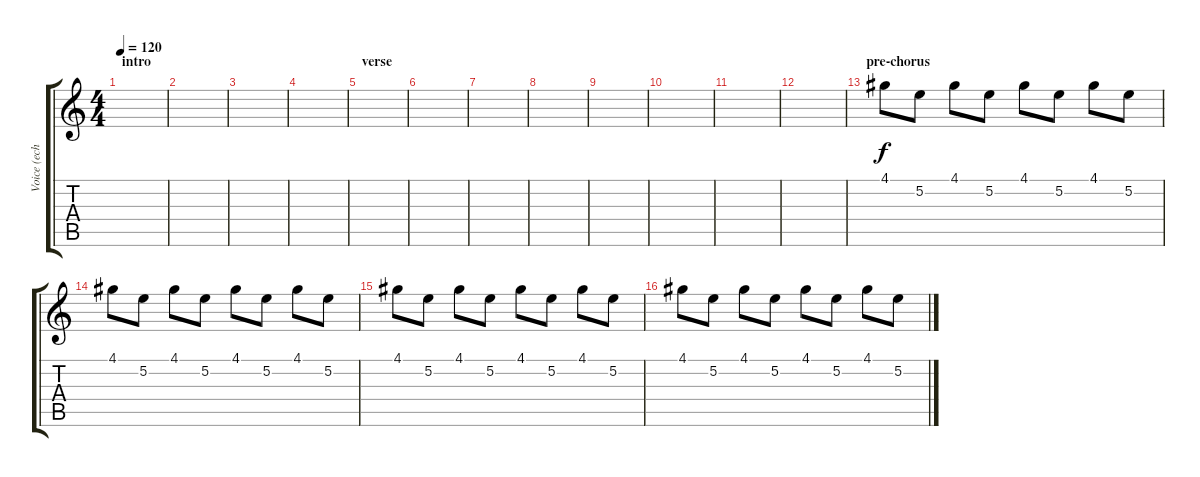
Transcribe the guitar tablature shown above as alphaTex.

\track ("Voice (echos)" "Voice (ech") {instrument overdrivenguitar}
\staff {score tabs}
\tuning (E4 B3 G3 D3 A2 E2) {hide}
\ts (4 4)
\section ("" "intro")
\tempo 120
\clef g2
\ks c
|
|
|
|
\section ("" "verse")
|
|
|
|
|
|
|
|
\section ("" "pre-chorus")
4.1.8 5.2.8 4.1.8 5.2.8 4.1.8 5.2.8 4.1.8 5.2.8 |
4.1.8 5.2.8 4.1.8 5.2.8 4.1.8 5.2.8 4.1.8 5.2.8 |
4.1.8 5.2.8 4.1.8 5.2.8 4.1.8 5.2.8 4.1.8 5.2.8 |
4.1.8 5.2.8 4.1.8 5.2.8 4.1.8 5.2.8 4.1.8 5.2.8
